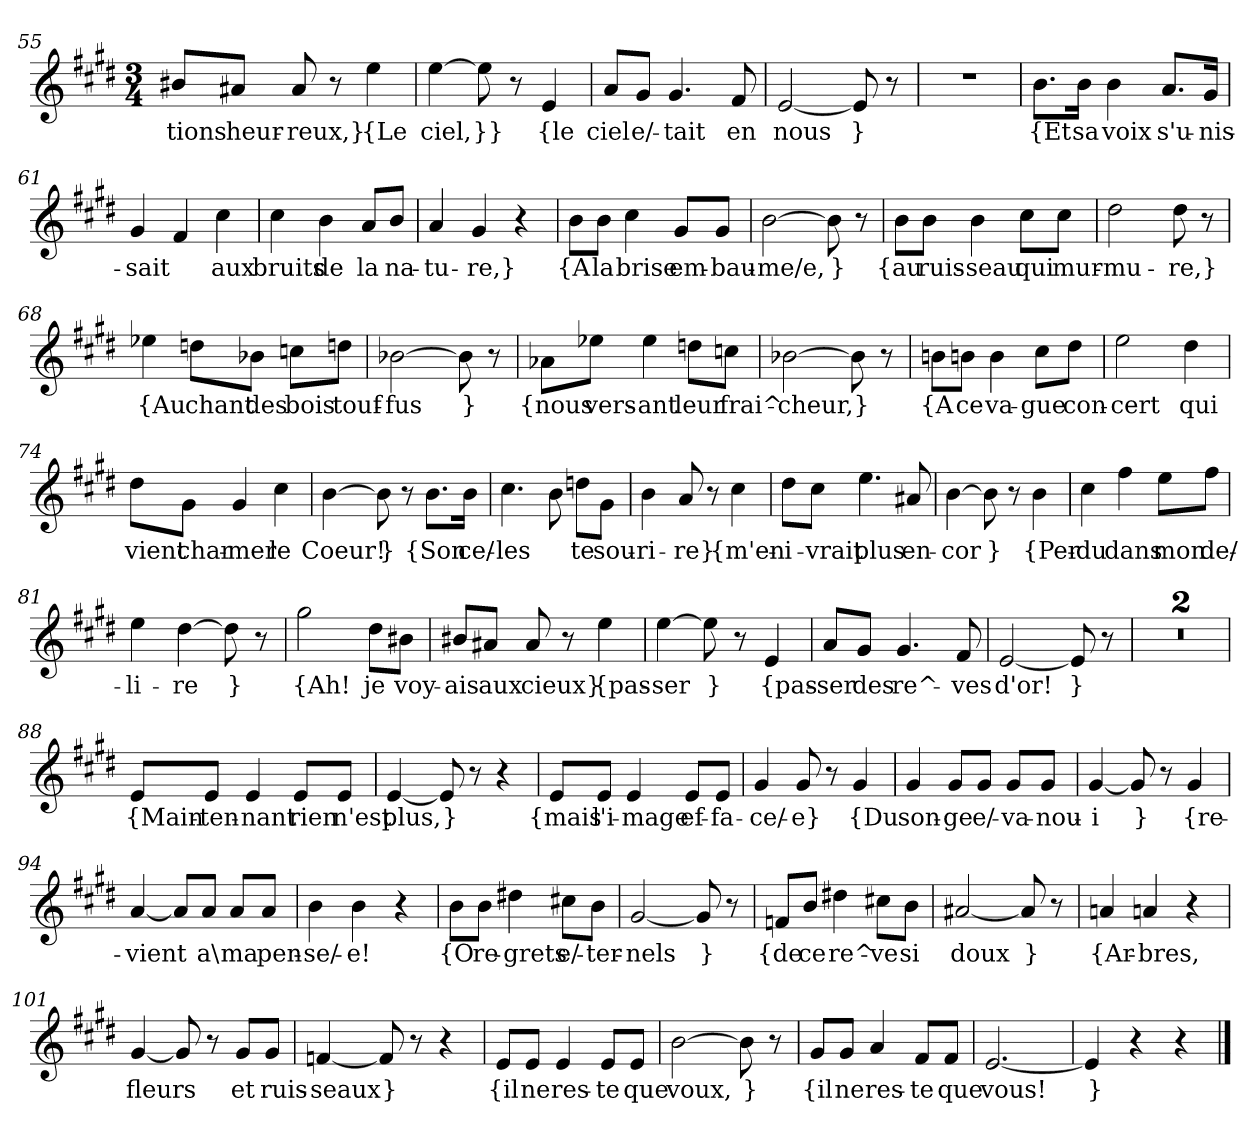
**kern	**text
*part1	*part1
*staff1	*staff1
*clefG2	*
*k[f#c#g#d#]	*
*M3/4	*
=55	=55
8b#X/L	-tions
8a#X/J	heur-
8a#	-reux,}
8r	.
4ee	{Le
=56	=56
[4ee	ciel,
8ee]	}}
8r	.
4e	{le
=57	=57
8a/L	ciel
8g#/J	e/-
4.g#	-tait
8f#	en
=58	=58
[2e	nous
8e]	}
8r	.
=59	=59
2.r	.
=60	=60
8.b\L	{Et
16b\Jk	sa
4b	voix
8.a/L	s'u-
16g#/Jk	-nis-
=61	=61
4g#	-sait
4f#	.
4cc#	aux
=62	=62
4cc#	bruits
4b	de
8a/L	la
8b/J	na-
=63	=63
4a	-tu-
4g#	-re,}
4r	.
=64	=64
8b\L	{A
8b\J	la
4cc#	brise
8g#/L	em-
8g#/J	-bau-
=65	=65
[2b	-me/e,
8b]	}
8r	.
=66	=66
8b\L	{au
8b\J	ruis-
4b	-seau
8cc#\L	qui
8cc#\J	mur-
=67	=67
2dd#	-mu-
8dd#	-re,}
8r	.
=68	=68
4ee-X	{Au
8ddn\L	chant
8b-X\J	des
8ccn\L	bois
8ddn\J	touf-
=69	=69
[2b-X	-fus
8b-]	}
8r	.
=70	=70
8a-X\L	{nous
8ee-X\J	vers-
4ee-	-ant
8ddn\L	leur
8ccn\J	frai^-
=71	=71
[2b-X	-cheur,
8b-]	}
8r	.
=72	=72
8bn\L	{A
8bn\J	ce
4b	va-
8cc#\L	-gue
8dd#\J	con-
=73	=73
2ee	cert
4dd#	qui
=74	=74
8dd#\L	vient
8g#\J	char-
4g#	-mer
4cc#	le
=75	=75
[4b	Coeur!
8b]	}
8r	.
8.b\L	{Son
16b\Jk	ce/-
=76	=76
4.cc#	-les
8b	.
8ddn\L	te
8g#\J	sou-
=77	=77
4b	-ri-
8a	-re}
8r	.
4cc#	{m'en-
=78	=78
8dd#\L	i-
8cc#\J	-vrait
4.ee	plus
8a#X	en-
=79	=79
[4b	-cor
8b]	}
8r	.
4b	{Per-
=80	=80
4cc#	-du
4ff#	dans
8ee\L	mon
8ff#\J	de/-
=81	=81
4ee	-li-
[4dd#	-re
8dd#]	}
8r	.
=82	=82
2gg#	{Ah!
8dd#\L	je
8b#X\J	voy-
=83	=83
8b#X/L	-ais
8a#X/J	aux
8a#	cieux}
8r	.
4ee	{pas-
=83	=83
[4ee	-ser
8ee]	}
8r	.
4e	{pas-
=84	=84
8a/L	-ser
8g#/J	des
4.g#	re^-
8f#	-ves
=85	=85
[2e	d'or!
8e]	}
8r	.
=86	=86
2.r	.
=87	=87
*k[f#]	*
2.r	.
=88	=88
8e/L	{Main-
8e/J	-ten-
4e	-nant
8e/L	rien
8e/J	n'est
=89	=89
[4e	plus,
8e]	}
8r	.
4r	.
=90	=90
8e/L	{mais
8e/J	l'i-
4e	-mage
8e/L	ef-
8e/J	-fa-
=91	=91
4g	-ce/-
8g	-e}
8r	.
4g	{Du
=92	=92
4g	son-
8g/L	-ge
8g/J	e/-
8g/L	-va-
8g/J	-nou-
=93	=93
[4g	-i
8g]	}
8r	.
4g	{re-
=94	=94
[4a	-vient
8a/L]	.
8a/J	a\
8a/L	ma
8a/J	pen-
=95	=95
4b	-se/-
4b	-e!
4r	.
=96	=96
8b\L	{O
8b\J	re-
4dd#X	-grets
8cc#X\L	e/-
8b\J	-ter-
=97	=97
[2g	-nels
8g]	}
8r	.
=98	=98
8fn/L	{de
8b/J	ce
4dd#X	re^-
8cc#X\L	-ve
8b\J	si
=99	=99
[2a#X	doux
8a#]	}
8r	.
=100	=100
4an	{Ar-
4an	-bres,
4r	.
=101	=101
[4g	fleurs
8g]	.
8r	.
8g/L	et
8g/J	ruis-
=102	=102
[4fn	-seaux
8fn]	}
8r	.
4r	.
=103	=103
8e/L	{il
8e/J	ne
4e	res-
8e/L	-te
8e/J	que
=104	=104
[2b	voux,
8b]	}
8r	.
=105	=105
8g/L	{il
8g/J	ne
4a	res-
8f#/L	-te
8f#/J	que
=106	=106
[2.e	vous!
=107	=107
4e]	}
4r	.
4r	.
==	==
*-	*-
